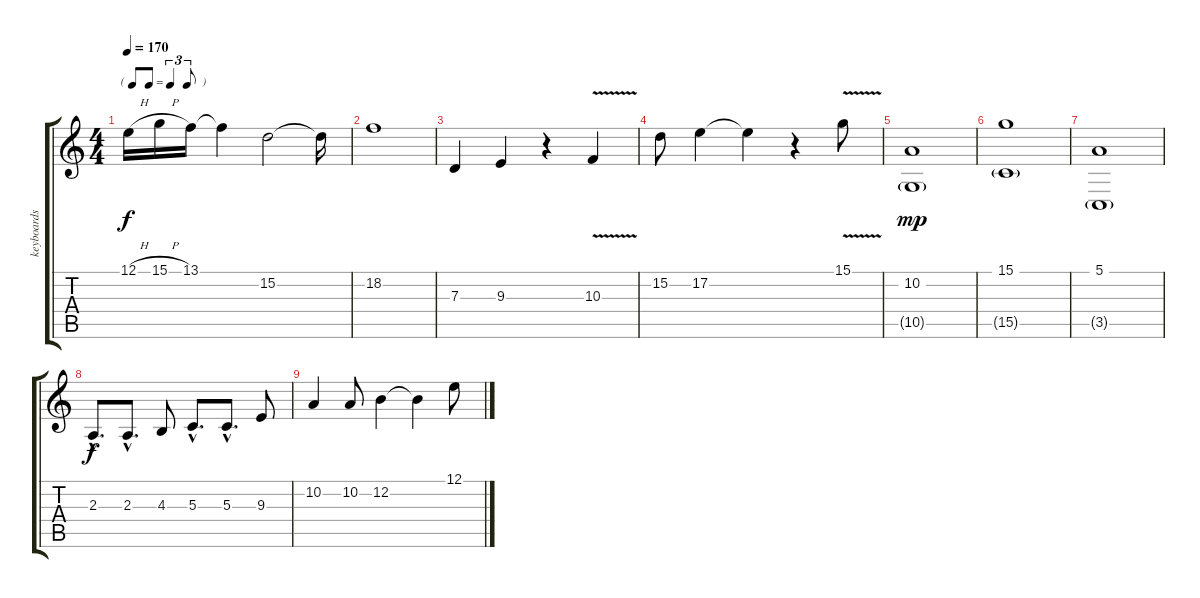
\track ("keyboards + vocals" "keyboards ") {instrument frenchhorn}
\staff {score tabs}
\tuning (E4 B3 G3 D3 A2 E2) {hide}
\ts (4 4)
\tf triplet8th
\tempo 170
\clef g2
\ks c
12.1{h}.16{dy f} 15.1{h}.16 13.1.16 13.1{t}.4 15.2.2 15.2{t}.16 |
18.2.1 |
7.3.4 9.3.4 r.4 10.3{v}.4 |
15.2.8 17.2.4 17.2{t}.4 r.4 15.1{v}.8 |
(10.2 10.5{g}).1{dy mp} |
(15.1 15.5{g}).1 |
(5.1 3.5{g}).1 |
2.3{hac}.8{d dy f} 2.3{hac}.8{d} 4.3.8 5.3{hac}.8{d} 5.3{hac}.8{d} 9.3.8 |
10.2.4 10.2.8 12.2.4 12.2{t}.4 12.1.8
